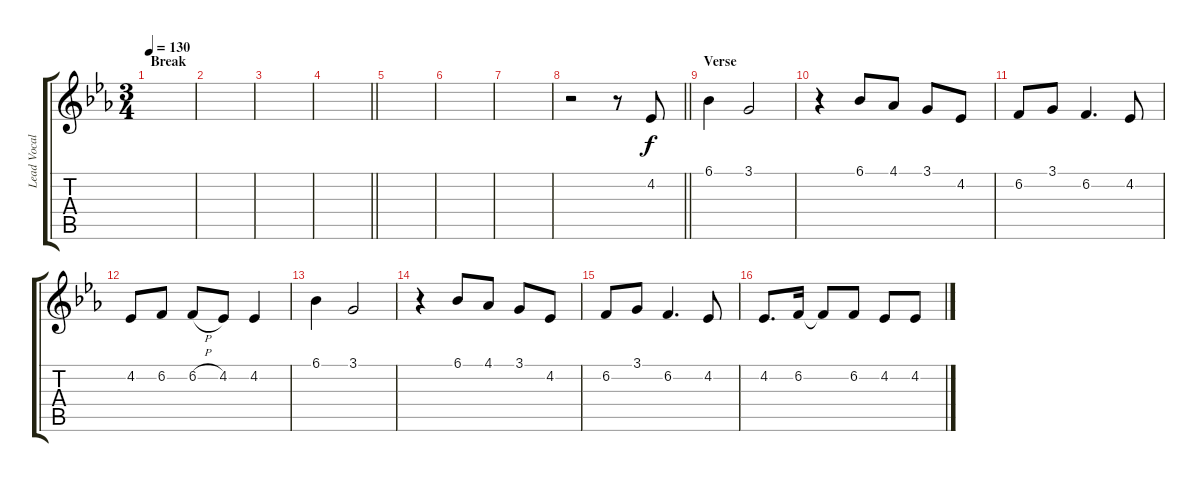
\track ("Lead Vocals" "Lead Vocal") {instrument altosax bank 255}
\staff {score tabs}
\tuning (E4 B3 G3 D3 A2 E2) {hide}
\ts (3 4)
\section ("" "Break")
\tempo 130
\clef g2
\ks eb
|
|
|
\barLineRight lightlight
|
|
|
|
\barLineRight lightlight
r.2 r.8 4.2.8 |
\section ("" "Verse")
6.1.4 3.1.2 |
r.4 6.1.8 4.1.8 3.1.8 4.2.8 |
6.2.8 3.1.8 6.2.4{d} 4.2.8 |
4.2.8 6.2.8 6.2{h}.8 4.2.8 4.2.4 |
6.1.4 3.1.2 |
r.4 6.1.8 4.1.8 3.1.8 4.2.8 |
6.2.8 3.1.8 6.2.4{d} 4.2.8 |
4.2.8{d} 6.2.16 6.2{t}.8 6.2.8 4.2.8 4.2.8
